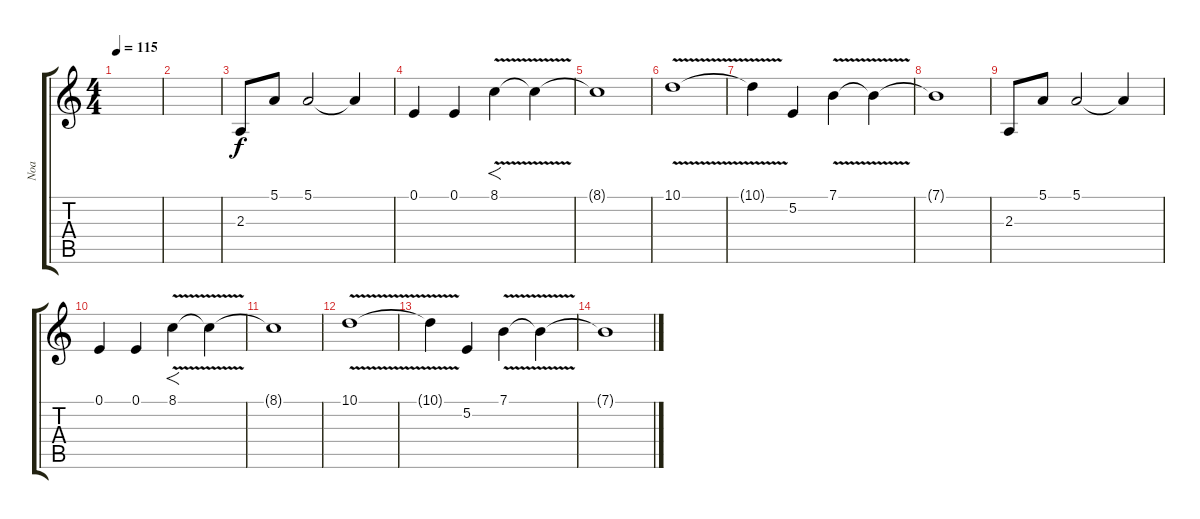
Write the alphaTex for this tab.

\track ("Noa" "Noa") {instrument violin}
\staff {score tabs}
\tuning (E4 B3 G3 D3 A2 E2) {hide}
\ts (4 4)
\tempo 115
\clef g2
\ks c
|
|
2.3.8 5.1.8 5.1.2 5.1{t}.4 |
0.1.4 0.1.4 8.1{v}.4{f} 8.1{t}.4 |
8.1{t}.1 |
10.1{v}.1 |
10.1{t}.4 5.2.4 7.1{v}.4 7.1{t}.4 |
7.1{t}.1 |
2.3.8 5.1.8 5.1.2 5.1{t}.4 |
0.1.4 0.1.4 8.1{v}.4{f} 8.1{t}.4 |
8.1{t}.1 |
10.1{v}.1 |
10.1{t}.4 5.2.4 7.1{v}.4 7.1{t}.4 |
7.1{t}.1
